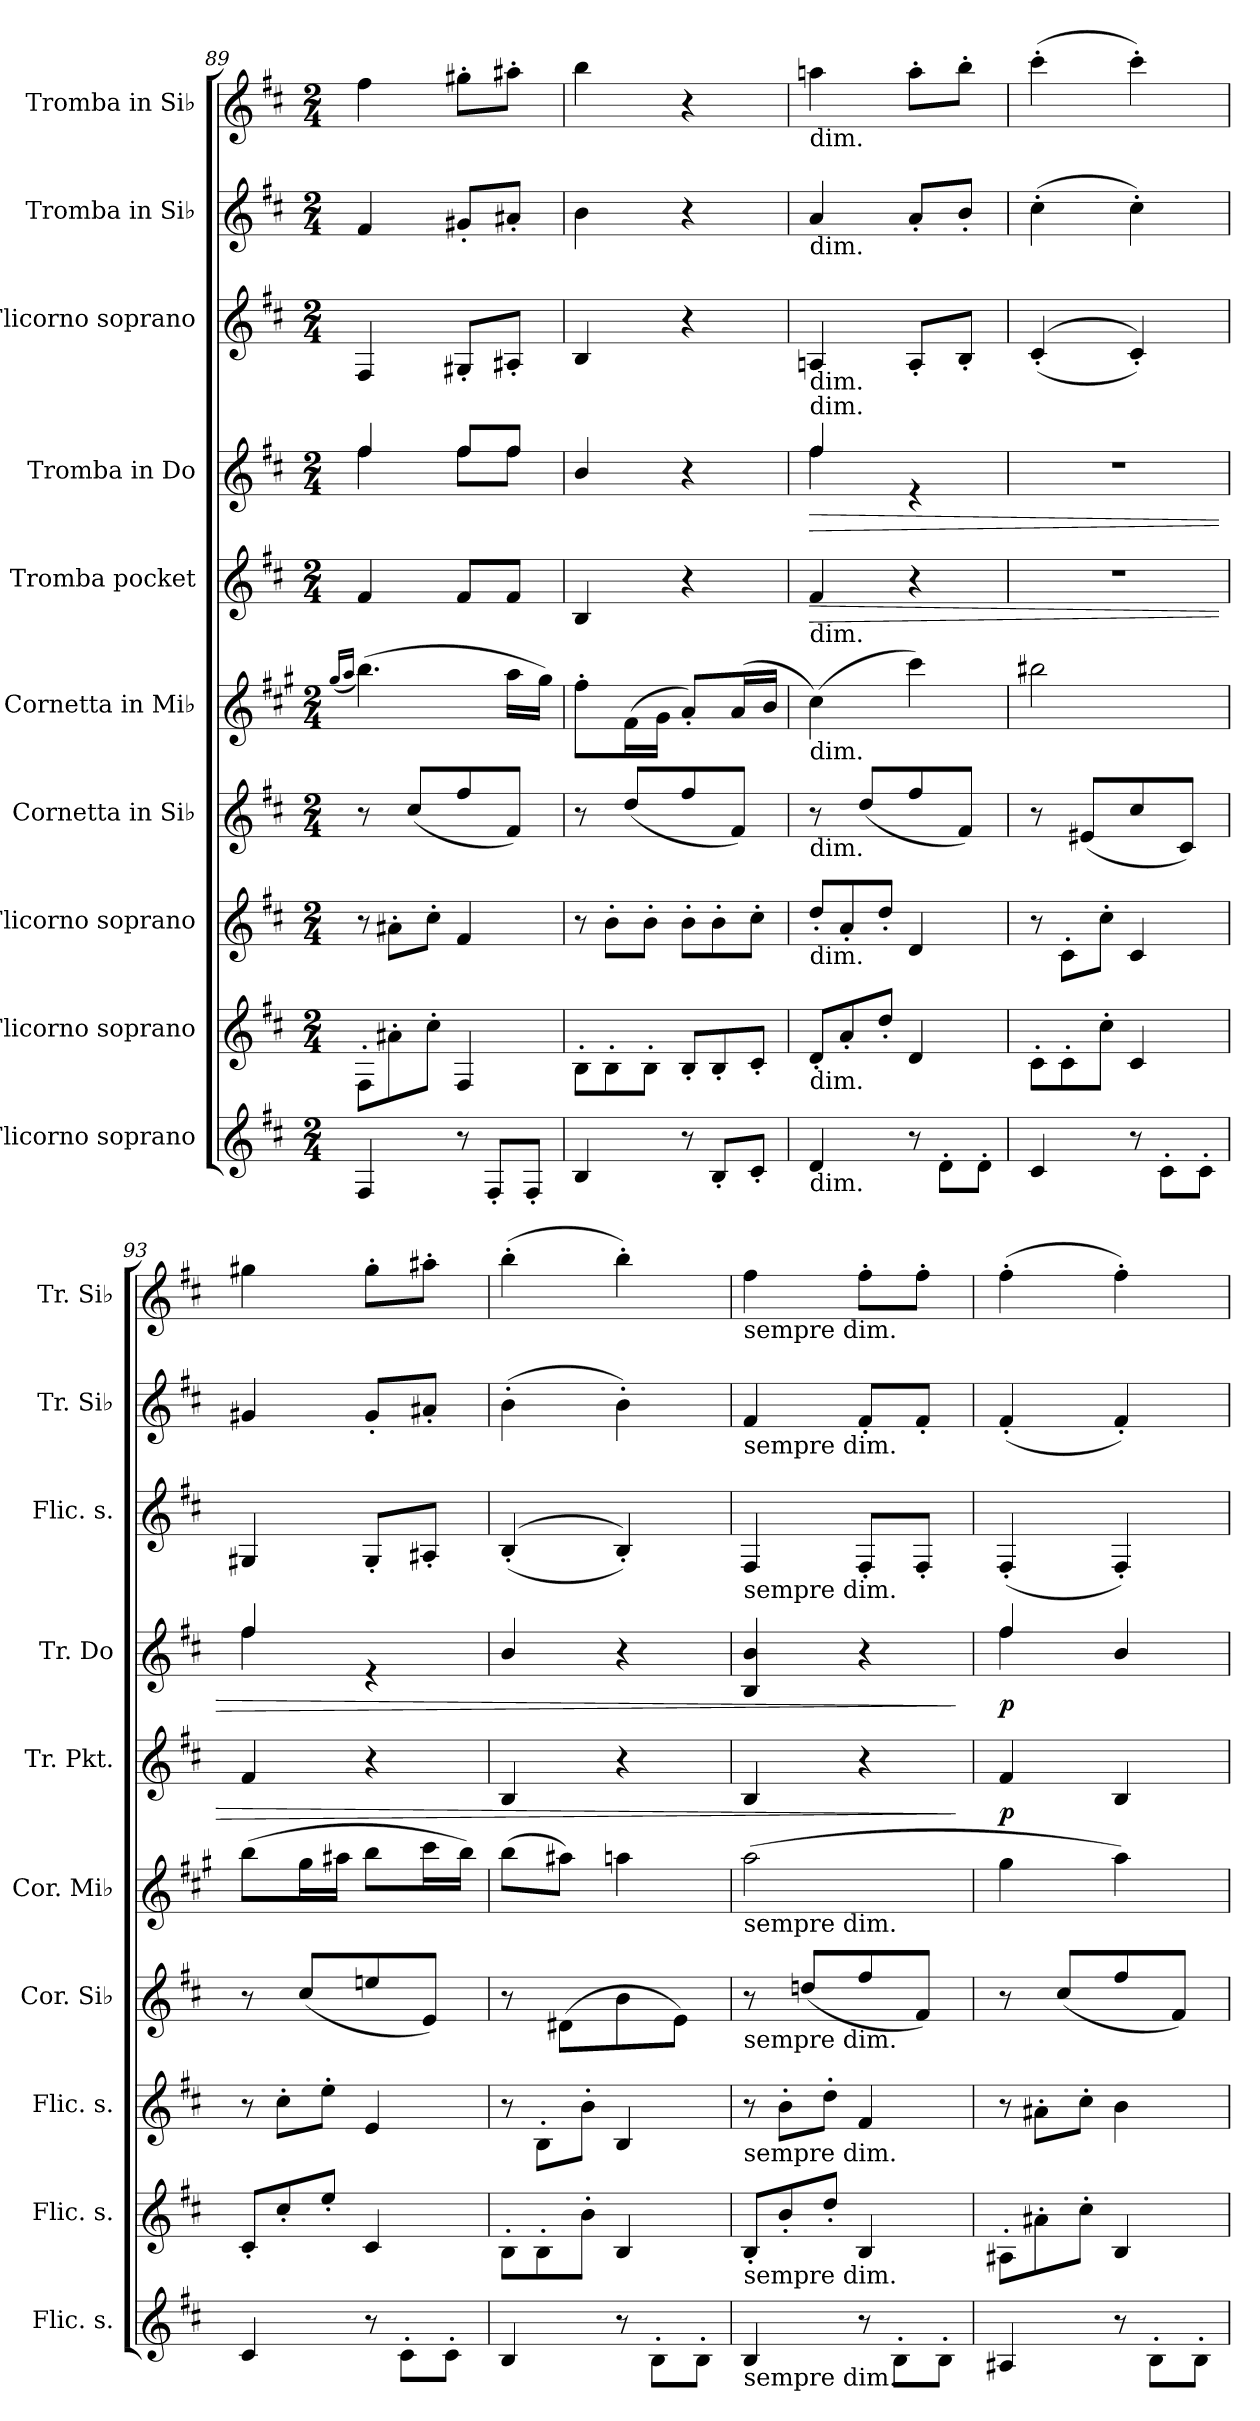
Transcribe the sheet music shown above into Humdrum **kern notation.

**kern	**kern	**kern	**kern	**kern	**kern	**dynam	**kern	**dynam	**kern	**kern	**kern
*part10	*part9	*part8	*part7	*part6	*part5	*part5	*part4	*part4	*part3	*part2	*part1
*staff10	*staff9	*staff8	*staff7	*staff6	*staff5	*staff5	*staff4	*staff4	*staff3	*staff2	*staff1
*I"Flicorno soprano	*I"Flicorno soprano	*I"Flicorno soprano	*I"Cornetta in Si♭	*I"Cornetta in Mi♭	*I"Tromba pocket	*	*I"Tromba in Do	*	*I"Flicorno soprano	*I"Tromba in Si♭	*I"Tromba in Si♭
*I'Flic. s.	*I'Flic. s.	*I'Flic. s.	*I'Cor. Si♭	*I'Cor. Mi♭	*I'Tr. Pkt.	*	*I'Tr. Do	*	*I'Flic. s.	*I'Tr. Si♭	*I'Tr. Si♭
!!LO:PB:g=z
*clefG2	*clefG2	*clefG2	*clefG2	*clefG2	*clefG2	*	*clefG2	*	*clefG2	*clefG2	*clefG2
*ITrd1c2	*ITrd1c2	*ITrd1c2	*ITrd1c2	*ITrd-2c-3	*ITrd1c2	*	*ITrd1c2	*	*ITrd1c2	*ITrd1c2	*ITrd1c2
*k[]	*k[]	*k[]	*k[]	*k[]	*k[]	*	*k[]	*	*k[]	*k[]	*k[]
*M2/4	*M2/4	*M2/4	*M2/4	*M2/4	*M2/4	*	*M2/4	*	*M2/4	*M2/4	*M2/4
=89	=89	=89	=89	=89	=89	=89	=89	=89	=89	=89	=89
.	.	.	.	(<16qbb/LL	.	.	.	.	.	.	.
.	.	.	.	16qccc/JJ	.	.	.	.	.	.	.
*	*Xtuplet	*Xtuplet	*	*	*	*	*	*	*	*	*
*	*	*	*	*	*	*	*^	*	*	*	*
4E/	12E'/L	12r	8r	(>4.ddd\)	4e/	.	4ee/	4ee\	.	4E/	4e/	4ee\
.	12g#X'\	12g#X'\L	.	.	.	.	.	.	.	.	.	.
.	.	.	(<8b/L	.	.	.	.	.	.	.	.	.
.	12b'\J	12b'\J	.	.	.	.	.	.	.	.	.	.
*Xtuplet	*	*	*	*	*	*	*	*	*	*	*	*
12r	4E/	4e/	8ee/	.	8e/L	.	8ee/L	8ee\L	.	8F#X'/L	8f#X'/L	8ff#X'\L
12E'/L	.	.	.	.	.	.	.	.	.	.	.	.
.	.	.	8e/J)	16ccc\LL	8e/J	.	8ee/J	8ee\J	.	8G#X'/J	8g#X'/J	8gg#X'\J
12E'/J	.	.	.	.	.	.	.	.	.	.	.	.
.	.	.	.	16bb\JJ)	.	.	.	.	.	.	.	.
*	*	*	*	*	*	*	*v	*v	*	*	*	*
=90	=90	=90	=90	=90	=90	=90	=90	=90	=90	=90	=90
4A/	12A'\L	12r	8r	8aa'\L	4A/	.	4a/	.	4A/	4a\	4aa\
.	12A'\	12a'\L	.	.	.	.	.	.	.	.	.
.	.	.	(<8cc/L	(>16a\L	.	.	.	.	.	.	.
.	12A'\J	12a'\J	.	.	.	.	.	.	.	.	.
.	.	.	.	16b\JJ	.	.	.	.	.	.	.
12r	12A'/L	12a'\L	8ee/	8cc'/L)	4r	.	4r	.	4r	4r	4r
12A'/L	12A'/	12a'\	.	.	.	.	.	.	.	.	.
.	.	.	8e/J)	(<16cc/L	.	.	.	.	.	.	.
12B'/J	12B'/J	12b'\J	.	.	.	.	.	.	.	.	.
.	.	.	.	16dd/JJ	.	.	.	.	.	.	.
=91	=91	=91	=91	=91	=91	=91	=91	=91	=91	=91	=91
!	!	!	!	!	!	!	!	!	!	!	!LO:TX:b:t=dim.
!	!	!	!	!	!	!	!	!	!	!LO:TX:b:t=dim.	!
!	!	!	!	!	!	!	!	!	!LO:TX:b:t=dim.	!	!
!	!	!	!	!	!	!	!	!	!LO:TX:b:t=dim.	!	!
!	!	!	!	!	!	!	!LO:TX:b:t=dim.	!	!	!	!
!	!	!	!	!	!LO:TX:b:t=dim.	!	!	!	!	!	!
!	!	!	!	!LO:TX:b:t=dim.	!	!	!	!	!	!	!
!	!	!	!LO:TX:b:t=dim.	!	!	!	!	!	!	!	!
!	!	!LO:TX:b:t=dim.	!	!	!	!	!	!	!	!	!
!	!LO:TX:b:t=dim.	!	!	!	!	!	!	!	!	!	!
!LO:TX:b:t=dim.	!	!	!	!	!	!	!	!	!	!	!
!	!	!	!	!	!	!LO:HP:b	!	!LO:HP:b	!	!	!
*	*	*	*	*	*	*	*^	*	*	*	*
4c/	12c'/L	12cc'/L	8r	(>4ee\)	4e/	>	4ee/	4ee\	>	4Gn/	4g/	4ggn\
.	12g'/	12g'/	.	.	.	.	.	.	.	.	.	.
.	.	.	(<8cc/L	.	.	.	.	.	.	.	.	.
.	12cc'/J	12cc'/J	.	.	.	.	.	.	.	.	.	.
12r	4c/	4c/	8ee/	4eee\)	4r	.	4re	4ryy	.	8G'/L	8g'/L	8gg'\L
12c'\L	.	.	.	.	.	.	.	.	.	.	.	.
.	.	.	8e/J)	.	.	.	.	.	.	8A'/J	8a'/J	8aa'\J
12c'\J	.	.	.	.	.	.	.	.	.	.	.	.
*	*	*	*	*	*	*	*v	*v	*	*	*	*
=92	=92	=92	=92	=92	=92	=92	=92	=92	=92	=92	=92
4B/	12B'\L	12r	8r	2ddd#X\	2r	.	2r	.	(<(<4B'/	(>4b'\	(>4bb'\
.	12B'\	12B'\L	.	.	.	.	.	.	.	.	.
.	.	.	(<8d#X/L	.	.	.	.	.	.	.	.
.	12b'\J	12b'\J	.	.	.	.	.	.	.	.	.
12r	4B/	4B/	8b/	.	.	.	.	.	4B'/))	4b'\)	4bb'\)
12B'\L	.	.	.	.	.	.	.	.	.	.	.
.	.	.	8B/J)	.	.	.	.	.	.	.	.
12B'\J	.	.	.	.	.	.	.	.	.	.	.
!!LO:PB:g=z
=93	=93	=93	=93	=93	=93	=93	=93	=93	=93	=93	=93
*	*	*	*	*	*	*	*^	*	*	*	*
4B/	12B'/L	12r	8r	(>8ddd\L	4e/	.	4ee/	4ee\	.	4F#X/	4f#X/	4ff#X\
.	12b'/	12b'\L	.	.	.	.	.	.	.	.	.	.
.	.	.	(<8b/L	16bb\L	.	.	.	.	.	.	.	.
.	12dd'/J	12dd'\J	.	.	.	.	.	.	.	.	.	.
.	.	.	.	16ccc#X\JJ	.	.	.	.	.	.	.	.
12r	4B/	4d/	8ddn/	8ddd\L	4r	.	4re	4ryy	.	8F#'/L	8f#'/L	8ff#'\L
12B'\L	.	.	.	.	.	.	.	.	.	.	.	.
.	.	.	8d/J)	16eee\L	.	.	.	.	.	8G#X'/J	8g#X'/J	8gg#X'\J
12B'\J	.	.	.	.	.	.	.	.	.	.	.	.
.	.	.	.	16ddd\JJ)	.	.	.	.	.	.	.	.
*	*	*	*	*	*	*	*v	*v	*	*	*	*
=94	=94	=94	=94	=94	=94	=94	=94	=94	=94	=94	=94
4A/	12A'\L	12r	8r	(>8ddd\L	4A/	.	4a/	.	(<(<4A'/	(>4a'\	(>4aa'\
.	12A'\	12A'\L	.	.	.	.	.	.	.	.	.
.	.	.	(>8c#X\L	8ccc#X\J)	.	.	.	.	.	.	.
.	12a'\J	12a'\J	.	.	.	.	.	.	.	.	.
12r	4A/	4A/	8a\	4cccn\	4r	.	4r	.	4A'/))	4a'\)	4aa'\)
12A'\L	.	.	.	.	.	.	.	.	.	.	.
.	.	.	8d\J)	.	.	.	.	.	.	.	.
12A'\J	.	.	.	.	.	.	.	.	.	.	.
=95	=95	=95	=95	=95	=95	=95	=95	=95	=95	=95	=95
!	!	!	!	!	!	!	!	!	!	!	!LO:TX:b:t=sempre dim.
!	!	!	!	!	!	!	!	!	!	!LO:TX:b:t=sempre dim.	!
!	!	!	!	!	!	!	!	!	!LO:TX:b:t=sempre dim.	!	!
!	!	!	!	!LO:TX:b:t=sempre dim.	!	!	!	!	!	!	!
!	!	!	!LO:TX:b:t=sempre dim.	!	!	!	!	!	!	!	!
!	!	!LO:TX:b:t=sempre dim.	!	!	!	!	!	!	!	!	!
!	!LO:TX:b:t=sempre dim.	!	!	!	!	!	!	!	!	!	!
!LO:TX:b:t=sempre dim.	!	!	!	!	!	!	!	!	!	!	!
4A/	12A'/L	12r	8r	(>2ccc\	4A/	.	4A/ 4a/	.	4E/	4e/	4ee\
.	12a'/	12a'\L	.	.	.	.	.	.	.	.	.
.	.	.	(<8ccn/L	.	.	.	.	.	.	.	.
.	12cc'\J	12cc'\J	.	.	.	.	.	.	.	.	.
12r	4A/	4e/	8ee/	.	4r	.	4r	.	8E'/L	8e'/L	8ee'\L
12A'\L	.	.	.	.	.	.	.	.	.	.	.
.	.	.	8e/J)	.	.	.	.	.	8E'/J	8e'/J	8ee'\J
12A'\J	.	.	.	.	.	.	.	.	.	.	.
.	.	.	.	.	.	]	.	]	.	.	.
=96	=96	=96	=96	=96	=96	=96	=96	=96	=96	=96	=96
*	*	*	*	*	*	*	*^	*	*	*	*
!	!	!	!	!	!	!LO:DY:b	!	!	!LO:DY:b	!	!	!
4G#X/	12G#X'/L	12r	8r	4bb\	4e/	p	4ee/	4ee\	p	(<4E'/	(<4e'/	(>4ee'\
.	12g#X'\	12g#X'\L	.	.	.	.	.	.	.	.	.	.
.	.	.	(<8b/L	.	.	.	.	.	.	.	.	.
.	12b'\J	12b'\J	.	.	.	.	.	.	.	.	.	.
12r	4A/	4a\	8ee/	4ccc\)	4A/	.	4a/	4ryy	.	4E'/)	4e'/)	4ee'\)
12A'\L	.	.	.	.	.	.	.	.	.	.	.	.
.	.	.	8e/J)	.	.	.	.	.	.	.	.	.
12A'\J	.	.	.	.	.	.	.	.	.	.	.	.
*	*	*	*	*	*	*	*v	*v	*	*	*	*
=	=	=	=	=	=	=	=	=	=	=	=
*-	*-	*-	*-	*-	*-	*-	*-	*-	*-	*-	*-
